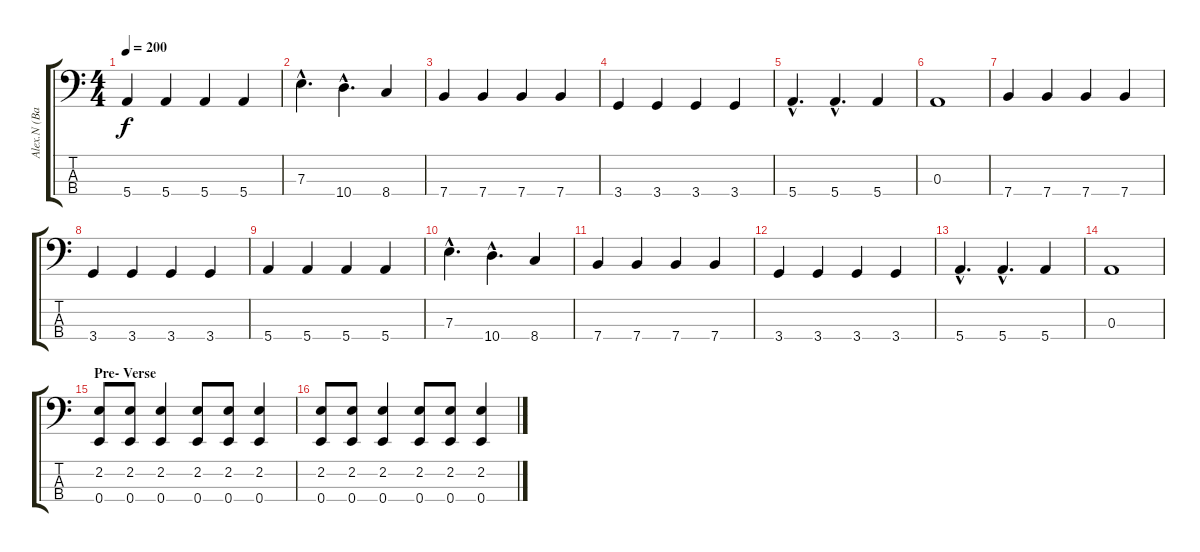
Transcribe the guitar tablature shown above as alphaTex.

\track ("Alex.N (Bass)" "Alex.N (Ba") {instrument electricbasspick}
\staff {score tabs}
\tuning (G2 D2 A1 E1) {hide}
\ts (4 4)
\tempo 200
\clef f4
\ks c
5.4.4{dy f} 5.4.4 5.4.4 5.4.4 |
7.3{hac}.4{d} 10.4{hac}.4{d} 8.4.4 |
7.4.4 7.4.4 7.4.4 7.4.4 |
3.4.4 3.4.4 3.4.4 3.4.4 |
5.4{hac}.4{d} 5.4{hac}.4{d} 5.4.4 |
0.3.1 |
7.4.4 7.4.4 7.4.4 7.4.4 |
3.4.4 3.4.4 3.4.4 3.4.4 |
5.4.4 5.4.4 5.4.4 5.4.4 |
7.3{hac}.4{d} 10.4{hac}.4{d} 8.4.4 |
7.4.4 7.4.4 7.4.4 7.4.4 |
3.4.4 3.4.4 3.4.4 3.4.4 |
5.4{hac}.4{d} 5.4{hac}.4{d} 5.4.4 |
0.3.1 |
\section ("" "Pre- Verse")
(2.2 0.4).8 (2.2 0.4).8 (2.2 0.4).4 (2.2 0.4).8 (2.2 0.4).8 (2.2 0.4).4 |
(2.2 0.4).8 (2.2 0.4).8 (2.2 0.4).4 (2.2 0.4).8 (2.2 0.4).8 (2.2 0.4).4
